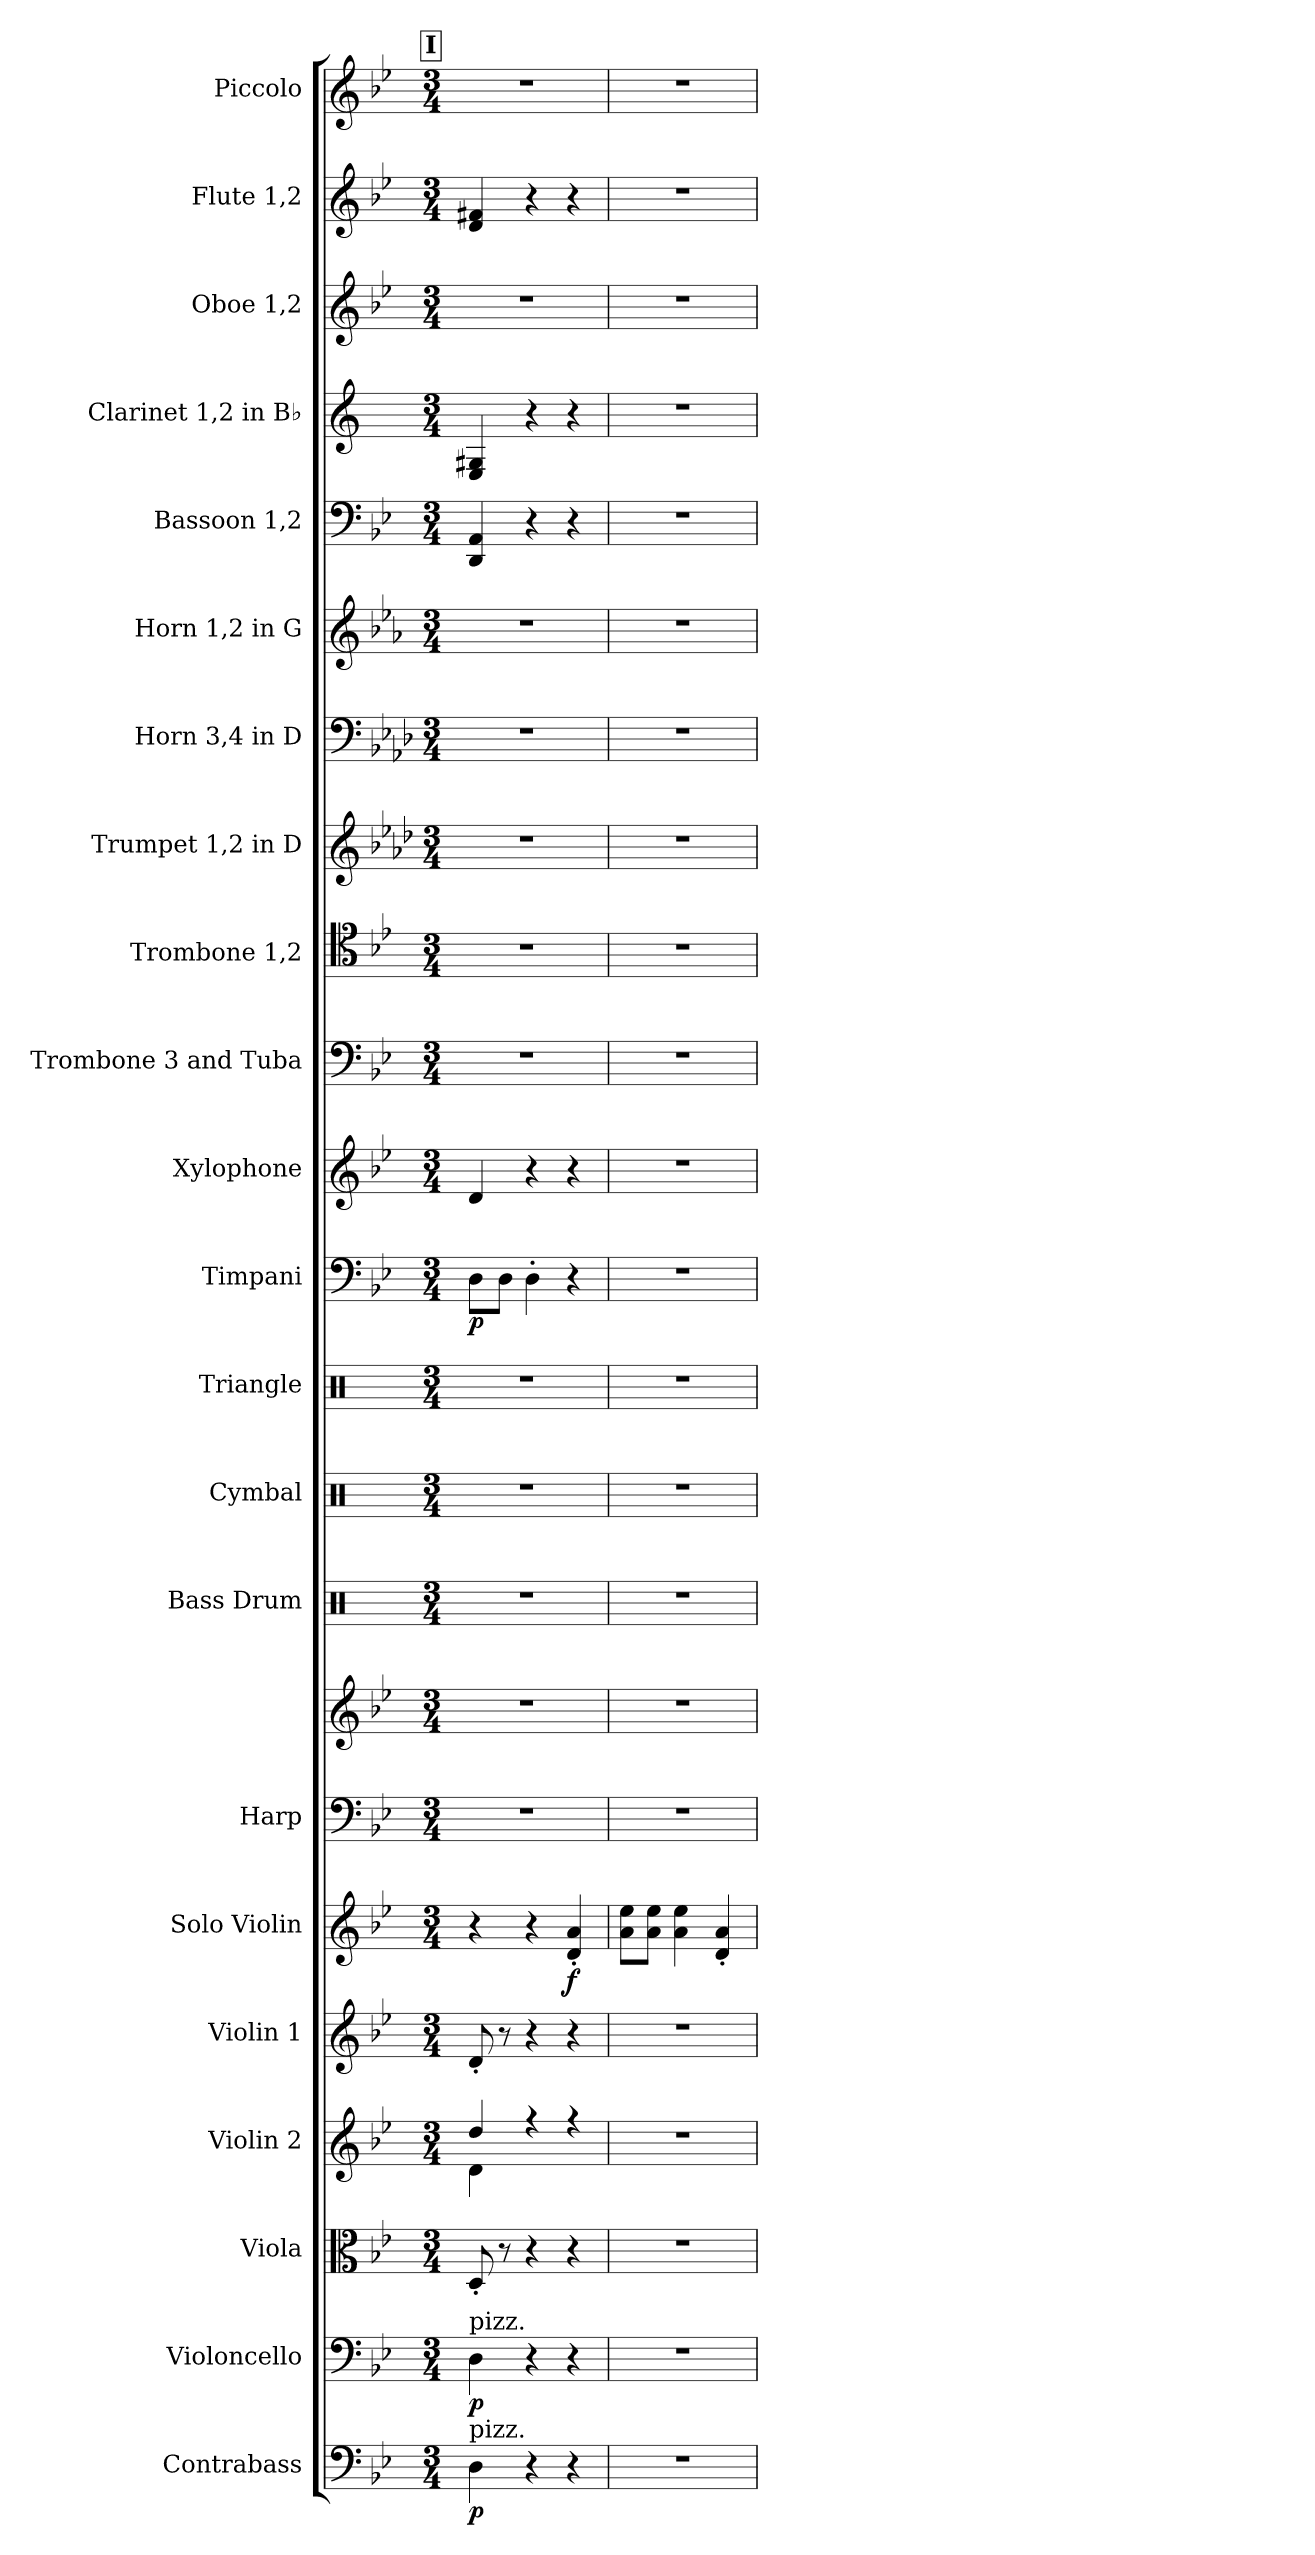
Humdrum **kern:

**kern	**dynam	**kern	**dynam	**kern	**kern	**kern	**kern	**dynam	**kern	**kern	**kern	**kern	**kern	**kern	**dynam	**kern	**kern	**kern	**kern	**kern	**kern	**kern	**kern	**kern	**kern	**kern
*part22	*part22	*part21	*part21	*part20	*part19	*part18	*part17	*part17	*part16	*part16	*part15	*part14	*part13	*part12	*part12	*part11	*part10	*part9	*part8	*part7	*part6	*part5	*part4	*part3	*part2	*part1
*staff23	*staff23	*staff22	*staff22	*staff21	*staff20	*staff19	*staff18	*staff18	*staff17	*staff16	*staff15	*staff14	*staff13	*staff12	*staff12	*staff11	*staff10	*staff9	*staff8	*staff7	*staff6	*staff5	*staff4	*staff3	*staff2	*staff1
*I"Contrabass	*	*I"Violoncello	*	*I"Viola	*I"Violin 2	*I"Violin 1	*I"Solo Violin	*	*I"Harp	*	*I"Bass Drum	*I"Cymbal	*I"Triangle	*I"Timpani	*	*I"Xylophone	*I"Trombone 3 and Tuba	*I"Trombone 1,2	*I"Trumpet 1,2 in D	*I"Horn 3,4 in D	*I"Horn 1,2 in G	*I"Bassoon 1,2	*I"Clarinet 1,2 in B♭	*I"Oboe 1,2	*I"Flute 1,2	*I"Piccolo
*I'Cb.	*	*I'Vc.	*	*I'Vla.	*I'Vln. 2	*I'Vln. 1	*I'Solo Vln.	*	*I'Hrp.	*	*I'B.D	*I'Cym.	*I'Trgl.	*I'Timp.	*	*I'Xyl.	*I'Tbn. 3 and Tba.	*I'Tbn. 1,2	*I'Tpt. 1,2 in D	*I'Hn. 3,4 in D	*I'Hn. 1,2 in G	*I'Bsn. 1,2	*I'Cl. 1,2 in B♭	*I'Ob. 1,2	*I'Fl. 1,2	*I'Picc.
*clefF4	*	*clefF4	*	*clefC3	*clefG2	*clefG2	*clefG2	*	*clefF4	*clefG2	*clefX	*clefX	*clefX	*clefF4	*	*clefG2	*clefF4	*clefC4	*clefG2	*clefF4	*clefG2	*clefF4	*clefG2	*clefG2	*clefG2	*clefG2
*ITrd7c12	*	*	*	*	*	*	*	*	*	*	*	*	*	*	*	*ITrd-7c-12	*	*	*ITrd-1c-2	*ITrd6c10	*ITrd3c5	*	*ITrd1c2	*	*	*ITrd-7c-12
*k[b-e-]	*	*k[b-e-]	*	*k[b-e-]	*k[b-e-]	*k[b-e-]	*k[b-e-]	*	*k[b-e-]	*k[b-e-]	*k[]	*k[]	*k[]	*k[b-e-]	*	*k[b-e-]	*k[b-e-]	*k[b-e-]	*k[b-e-]	*k[b-e-]	*k[b-e-]	*k[b-e-]	*k[b-e-]	*k[b-e-]	*k[b-e-]	*k[b-e-]
*M3/4	*	*M3/4	*	*M3/4	*M3/4	*M3/4	*M3/4	*	*M3/4	*M3/4	*M3/4	*M3/4	*M3/4	*M3/4	*	*M3/4	*M3/4	*M3/4	*M3/4	*M3/4	*M3/4	*M3/4	*M3/4	*M3/4	*M3/4	*M3/4
!!LO:REH:place=s1:a:B:fs=14:t=I
=309	=309	=309	=309	=309	=309	=309	=309	=309	=309	=309	=309	=309	=309	=309	=309	=309	=309	=309	=309	=309	=309	=309	=309	=309	=309	=309
*	*	*	*	*	*^	*	*	*	*	*	*	*	*	*	*	*	*	*	*	*	*	*	*	*	*	*
!	!	!LO:TX:a:t=pizz.	!	!	!	!	!	!	!	!	!	!	!	!	!	!	!	!	!	!	!	!	!	!	!	!	!
!LO:TX:a:t=pizz.	!	!	!	!	!	!	!	!	!	!	!	!	!	!	!	!	!	!	!	!	!	!	!	!	!	!	!
!	!LO:DY:b	!	!LO:DY:b	!	!	!	!	!	!	!	!	!	!	!	!	!LO:DY:b	!	!	!	!	!	!	!	!	!	!	!
4DD\	p	4D\	p	8D'/	4dd/	4d\	8d'/	4r	.	2.r	2.r	2.r	2.r	2.r	8D\L	p	4dd/	2.r	2.r	2.r	2.r	2.r	4DD/ 4AA/	4D/ 4F#X/	2.r	4d/ 4f#X/	2.r
.	.	.	.	8r	.	.	8r	.	.	.	.	.	.	.	8D\J	.	.	.	.	.	.	.	.	.	.	.	.
4r	.	4r	.	4r	2ryy	4rff	4r	4r	.	.	.	.	.	.	4D'\	.	4r	.	.	.	.	.	4r	4r	.	4r	.
!	!	!	!	!	!	!	!	!	!LO:DY:b	!	!	!	!	!	!	!	!	!	!	!	!	!	!	!	!	!	!
4r	.	4r	.	4r	.	4rff	4r	4d/' 4a/'	f	.	.	.	.	.	4r	.	4r	.	.	.	.	.	4r	4r	.	4r	.
*	*	*	*	*	*v	*v	*	*	*	*	*	*	*	*	*	*	*	*	*	*	*	*	*	*	*	*	*
=310	=310	=310	=310	=310	=310	=310	=310	=310	=310	=310	=310	=310	=310	=310	=310	=310	=310	=310	=310	=310	=310	=310	=310	=310	=310	=310
2.r	.	2.r	.	2.r	2.r	2.r	8a\ 8ee-\L	.	2.r	2.r	2.r	2.r	2.r	2.r	.	2.r	2.r	2.r	2.r	2.r	2.r	2.r	2.r	2.r	2.r	2.r
.	.	.	.	.	.	.	8a\ 8ee-\J	.	.	.	.	.	.	.	.	.	.	.	.	.	.	.	.	.	.	.
.	.	.	.	.	.	.	4a\ 4ee-\	.	.	.	.	.	.	.	.	.	.	.	.	.	.	.	.	.	.	.
.	.	.	.	.	.	.	4d/' 4a/'	.	.	.	.	.	.	.	.	.	.	.	.	.	.	.	.	.	.	.
=	=	=	=	=	=	=	=	=	=	=	=	=	=	=	=	=	=	=	=	=	=	=	=	=	=	=
*-	*-	*-	*-	*-	*-	*-	*-	*-	*-	*-	*-	*-	*-	*-	*-	*-	*-	*-	*-	*-	*-	*-	*-	*-	*-	*-
